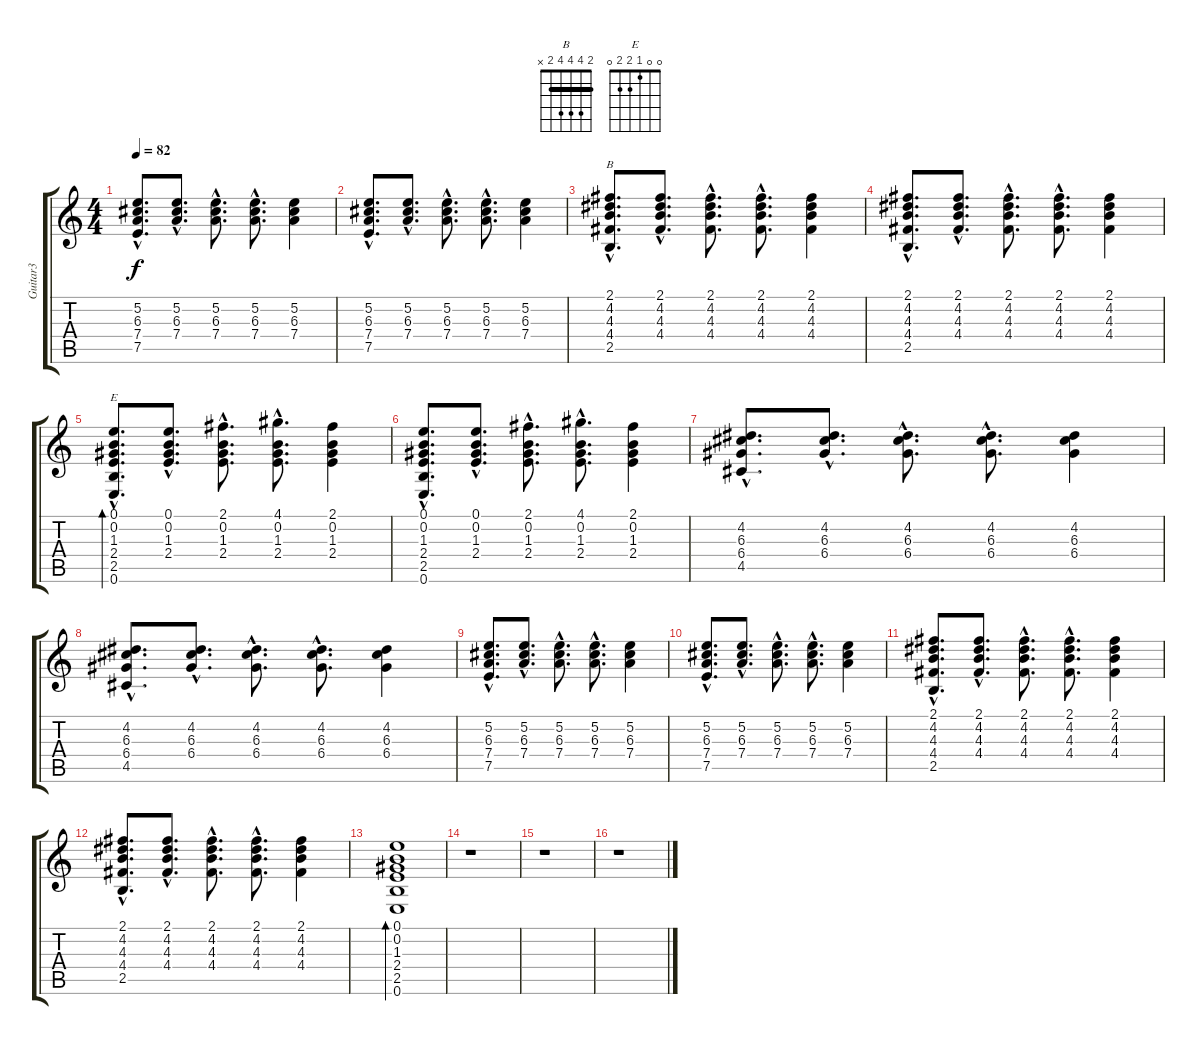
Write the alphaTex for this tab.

\track ("Guitar3" "Guitar3") {instrument electricguitarclean}
\staff {score tabs}
\tuning (E4 B3 G3 D3 A2 E2) {hide}
\chord ("B" 2 4 4 4 2 x) {barre 2}
\chord ("E" 0 0 1 2 2 0)
\ts (4 4)
\tempo 82
\clef g2
\ks c
(5.2{hac} 6.3{hac} 7.4{hac} 7.5{hac}).8{d dy f} (5.2{hac} 6.3{hac} 7.4{hac}).8{d} (5.2{hac} 6.3{hac} 7.4{hac}).8{d} (5.2{hac} 6.3{hac} 7.4{hac}).8{d} (5.2 6.3 7.4).4 |
(5.2{hac} 6.3{hac} 7.4{hac} 7.5{hac}).8{d} (5.2{hac} 6.3{hac} 7.4{hac}).8{d} (5.2{hac} 6.3{hac} 7.4{hac}).8{d} (5.2{hac} 6.3{hac} 7.4{hac}).8{d} (5.2 6.3 7.4).4 |
(2.1{hac} 4.2{hac} 4.3{hac} 4.4{hac} 2.5{hac}).8{d ch "B"} (2.1{hac} 4.2{hac} 4.3{hac} 4.4{hac}).8{d} (2.1{hac} 4.2{hac} 4.3{hac} 4.4{hac}).8{d} (2.1{hac} 4.2{hac} 4.3{hac} 4.4{hac}).8{d} (2.1 4.2 4.3 4.4).4 |
(2.1{hac} 4.2{hac} 4.3{hac} 4.4{hac} 2.5{hac}).8{d} (2.1{hac} 4.2{hac} 4.3{hac} 4.4{hac}).8{d} (2.1{hac} 4.2{hac} 4.3{hac} 4.4{hac}).8{d} (2.1{hac} 4.2{hac} 4.3{hac} 4.4{hac}).8{d} (2.1 4.2 4.3 4.4).4 |
(0.1{hac} 0.2{hac} 1.3{hac} 2.4{hac} 2.5{hac} 0.6{hac}).8{d bd 60 ch "E"} (0.1{hac} 0.2{hac} 1.3{hac} 2.4{hac}).8{d} (2.1{hac} 0.2{hac} 1.3{hac} 2.4{hac}).8{d} (4.1{hac} 0.2{hac} 1.3{hac} 2.4{hac}).8{d} (2.1 0.2 1.3 2.4).4 |
(0.1{hac} 0.2{hac} 1.3{hac} 2.4{hac} 2.5{hac} 0.6{hac}).8{d} (0.1{hac} 0.2{hac} 1.3{hac} 2.4{hac}).8{d} (2.1{hac} 0.2{hac} 1.3{hac} 2.4{hac}).8{d} (4.1{hac} 0.2{hac} 1.3{hac} 2.4{hac}).8{d} (2.1 0.2 1.3 2.4).4 |
(4.2{hac} 6.3{hac} 6.4{hac} 4.5{hac}).8{d} (4.2{hac} 6.3{hac} 6.4{hac}).8{d} (4.2{hac} 6.3{hac} 6.4{hac}).8{d} (4.2{hac} 6.3{hac} 6.4{hac}).8{d} (4.2 6.3 6.4).4 |
(4.2{hac} 6.3{hac} 6.4{hac} 4.5{hac}).8{d} (4.2{hac} 6.3{hac} 6.4{hac}).8{d} (4.2{hac} 6.3{hac} 6.4{hac}).8{d} (4.2{hac} 6.3{hac} 6.4{hac}).8{d} (4.2 6.3 6.4).4 |
(5.2{hac} 6.3{hac} 7.4{hac} 7.5{hac}).8{d} (5.2{hac} 6.3{hac} 7.4{hac}).8{d} (5.2{hac} 6.3{hac} 7.4{hac}).8{d} (5.2{hac} 6.3{hac} 7.4{hac}).8{d} (5.2 6.3 7.4).4 |
(5.2{hac} 6.3{hac} 7.4{hac} 7.5{hac}).8{d} (5.2{hac} 6.3{hac} 7.4{hac}).8{d} (5.2{hac} 6.3{hac} 7.4{hac}).8{d} (5.2{hac} 6.3{hac} 7.4{hac}).8{d} (5.2 6.3 7.4).4 |
(2.1{hac} 4.2{hac} 4.3{hac} 4.4{hac} 2.5{hac}).8{d} (2.1{hac} 4.2{hac} 4.3{hac} 4.4{hac}).8{d} (2.1{hac} 4.2{hac} 4.3{hac} 4.4{hac}).8{d} (2.1{hac} 4.2{hac} 4.3{hac} 4.4{hac}).8{d} (2.1 4.2 4.3 4.4).4 |
(2.1{hac} 4.2{hac} 4.3{hac} 4.4{hac} 2.5{hac}).8{d} (2.1{hac} 4.2{hac} 4.3{hac} 4.4{hac}).8{d} (2.1{hac} 4.2{hac} 4.3{hac} 4.4{hac}).8{d} (2.1{hac} 4.2{hac} 4.3{hac} 4.4{hac}).8{d} (2.1 4.2 4.3 4.4).4 |
(0.1 0.2 1.3 2.4 2.5 0.6).1{bd 240} |
r.1 |
r.1 |
r.1
